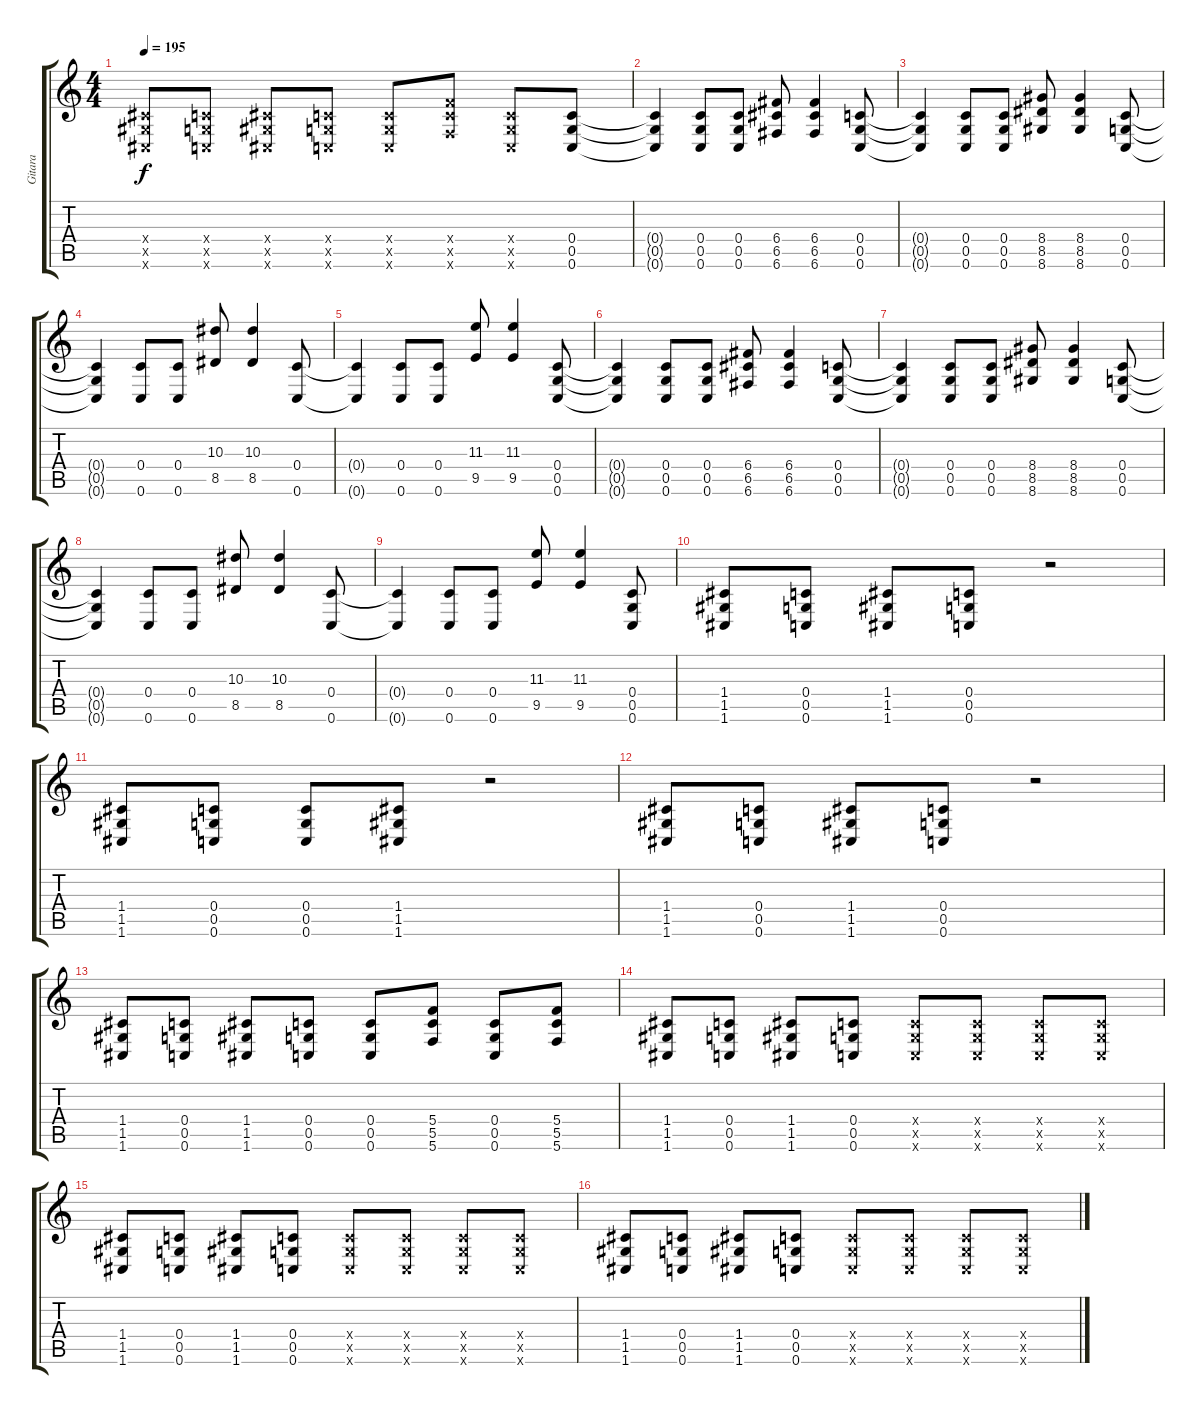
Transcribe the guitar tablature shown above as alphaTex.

\track ("Gitara" "Gitara") {instrument distortionguitar}
\staff {score tabs}
\tuning (D4 A3 F3 C3 G2 C2) {hide}
\ts (4 4)
\tempo 195
\clef g2
\ks c
(1.4{x} 1.5{x} 1.6{x}).8{dy f} (0.4{x} 0.5{x} 0.6{x}).8 (1.4{x} 1.5{x} 1.6{x}).8 (0.4{x} 0.5{x} 0.6{x}).8 (0.4{x} 0.5{x} 0.6{x}).8 (5.4{x} 5.5{x} 5.6{x}).8 (0.4{x} 0.5{x} 0.6{x}).8 (0.4 0.5 0.6).8 |
(0.4{t} 0.5{t} 0.6{t}).4 (0.4 0.5 0.6).8 (0.4 0.5 0.6).8 (6.4 6.5 6.6).8 (6.4 6.5 6.6).4 (0.4 0.5 0.6).8 |
(0.4{t} 0.5{t} 0.6{t}).4 (0.4 0.5 0.6).8 (0.4 0.5 0.6).8 (8.4 8.5 8.6).8 (8.4 8.5 8.6).4 (0.4 0.5 0.6).8 |
(0.4{t} 0.5{t} 0.6{t}).4 (0.4 0.6).8 (0.4 0.6).8 (10.3 8.5).8 (10.3 8.5).4 (0.4 0.6).8 |
(0.4{t} 0.6{t}).4 (0.4 0.6).8 (0.4 0.6).8 (11.3 9.5).8 (11.3 9.5).4 (0.4 0.5 0.6).8 |
(0.4{t} 0.5{t} 0.6{t}).4 (0.4 0.5 0.6).8 (0.4 0.5 0.6).8 (6.4 6.5 6.6).8 (6.4 6.5 6.6).4 (0.4 0.5 0.6).8 |
(0.4{t} 0.5{t} 0.6{t}).4 (0.4 0.5 0.6).8 (0.4 0.5 0.6).8 (8.4 8.5 8.6).8 (8.4 8.5 8.6).4 (0.4 0.5 0.6).8 |
(0.4{t} 0.5{t} 0.6{t}).4 (0.4 0.6).8 (0.4 0.6).8 (10.3 8.5).8 (10.3 8.5).4 (0.4 0.6).8 |
(0.4{t} 0.6{t}).4 (0.4 0.6).8 (0.4 0.6).8 (11.3 9.5).8 (11.3 9.5).4 (0.4 0.5 0.6).8 |
(1.4 1.5 1.6).8 (0.4 0.5 0.6).8 (1.4 1.5 1.6).8 (0.4 0.5 0.6).8 r.2 |
(1.4 1.5 1.6).8 (0.4 0.5 0.6).8 (0.4 0.5 0.6).8 (1.4 1.5 1.6).8 r.2 |
(1.4 1.5 1.6).8 (0.4 0.5 0.6).8 (1.4 1.5 1.6).8 (0.4 0.5 0.6).8 r.2 |
(1.4 1.5 1.6).8 (0.4 0.5 0.6).8 (1.4 1.5 1.6).8 (0.4 0.5 0.6).8 (0.4 0.5 0.6).8 (5.4 5.5 5.6).8 (0.4 0.5 0.6).8 (5.4 5.5 5.6).8 |
(1.4 1.5 1.6).8 (0.4 0.5 0.6).8 (1.4 1.5 1.6).8 (0.4 0.5 0.6).8 (0.4{x} 0.5{x} 0.6{x}).8 (0.4{x} 0.5{x} 0.6{x}).8 (0.4{x} 0.5{x} 0.6{x}).8 (0.4{x} 0.5{x} 0.6{x}).8 |
(1.4 1.5 1.6).8 (0.4 0.5 0.6).8 (1.4 1.5 1.6).8 (0.4 0.5 0.6).8 (0.4{x} 0.5{x} 0.6{x}).8 (0.4{x} 0.5{x} 0.6{x}).8 (0.4{x} 0.5{x} 0.6{x}).8 (0.4{x} 0.5{x} 0.6{x}).8 |
(1.4 1.5 1.6).8 (0.4 0.5 0.6).8 (1.4 1.5 1.6).8 (0.4 0.5 0.6).8 (0.4{x} 0.5{x} 0.6{x}).8 (0.4{x} 0.5{x} 0.6{x}).8 (0.4{x} 0.5{x} 0.6{x}).8 (0.4{x} 0.5{x} 0.6{x}).8
